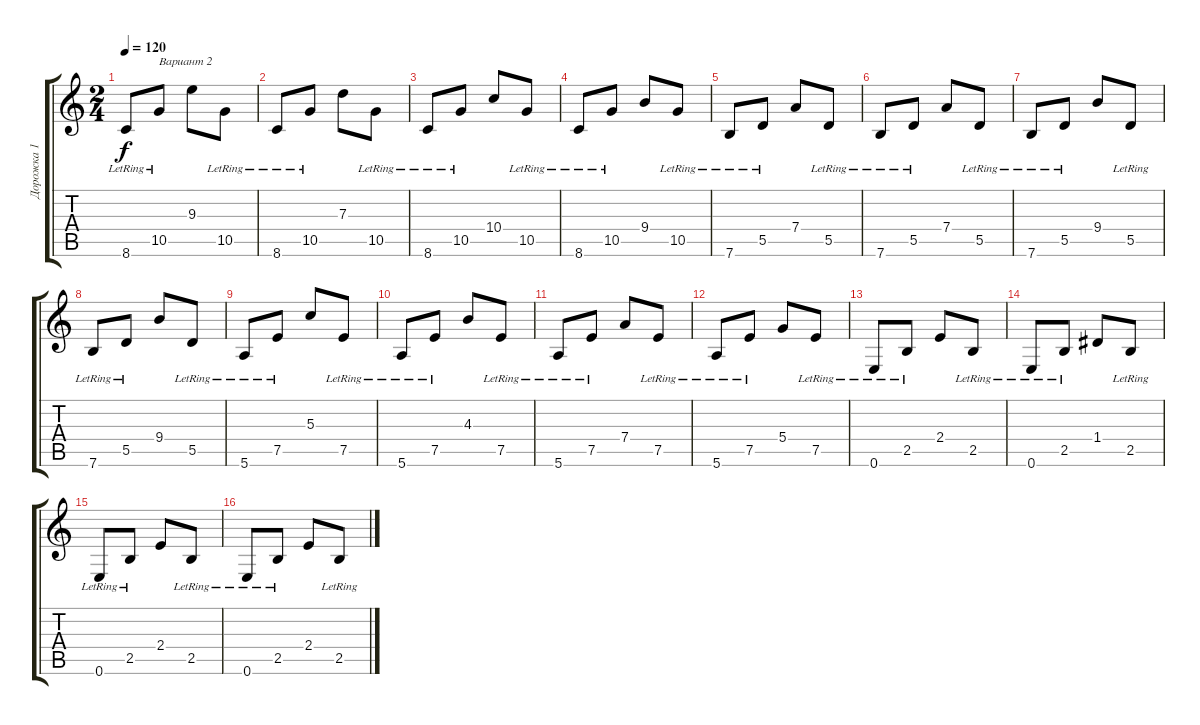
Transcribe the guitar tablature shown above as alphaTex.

\track ("Дорожка 1" "Дорожка 1") {instrument acousticguitarnylon}
\staff {score tabs}
\tuning (E4 B3 G3 D3 A2 E2) {hide}
\ts (2 4)
\tempo 120
\clef g2
\ks c
8.6{lr}.8{dy f} 10.5{lr}.8{txt "Вариант 2"} 9.3.8 10.5{lr}.8 |
8.6{lr}.8 10.5{lr}.8 7.3.8 10.5{lr}.8 |
8.6{lr}.8 10.5{lr}.8 10.4.8 10.5{lr}.8 |
8.6{lr}.8 10.5{lr}.8 9.4.8 10.5{lr}.8 |
7.6{lr}.8 5.5{lr}.8 7.4.8 5.5{lr}.8 |
7.6{lr}.8 5.5{lr}.8 7.4.8 5.5{lr}.8 |
7.6{lr}.8 5.5{lr}.8 9.4.8 5.5{lr}.8 |
7.6{lr}.8 5.5{lr}.8 9.4.8 5.5{lr}.8 |
5.6{lr}.8 7.5{lr}.8 5.3.8 7.5{lr}.8 |
5.6{lr}.8 7.5{lr}.8 4.3.8 7.5{lr}.8 |
5.6{lr}.8 7.5{lr}.8 7.4.8 7.5{lr}.8 |
5.6{lr}.8 7.5{lr}.8 5.4.8 7.5{lr}.8 |
0.6{lr}.8 2.5{lr}.8 2.4.8 2.5{lr}.8 |
0.6{lr}.8 2.5{lr}.8 1.4.8 2.5{lr}.8 |
0.6{lr}.8 2.5{lr}.8 2.4.8 2.5{lr}.8 |
0.6{lr}.8 2.5{lr}.8 2.4.8 2.5{lr}.8
